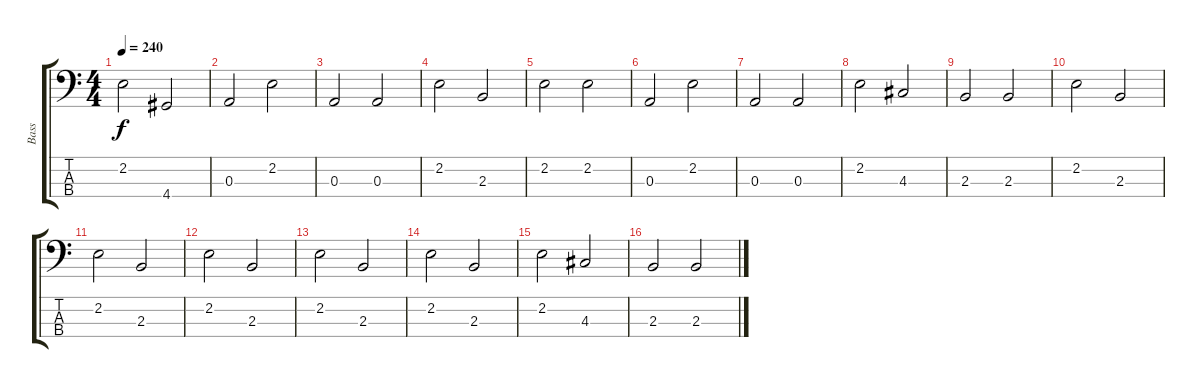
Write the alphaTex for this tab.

\track ("Bass" "Bass") {instrument electricbassfinger}
\staff {score tabs}
\tuning (G2 D2 A1 E1) {hide}
\ts (4 4)
\tempo 240
\clef f4
\ks c
2.2.2{dy f} 4.4.2 |
0.3.2 2.2.2 |
0.3.2 0.3.2 |
2.2.2 2.3.2 |
2.2.2 2.2.2 |
0.3.2 2.2.2 |
0.3.2 0.3.2 |
2.2.2 4.3.2 |
2.3.2 2.3.2 |
2.2.2 2.3.2 |
2.2.2 2.3.2 |
2.2.2 2.3.2 |
2.2.2 2.3.2 |
2.2.2 2.3.2 |
2.2.2 4.3.2 |
2.3.2 2.3.2
